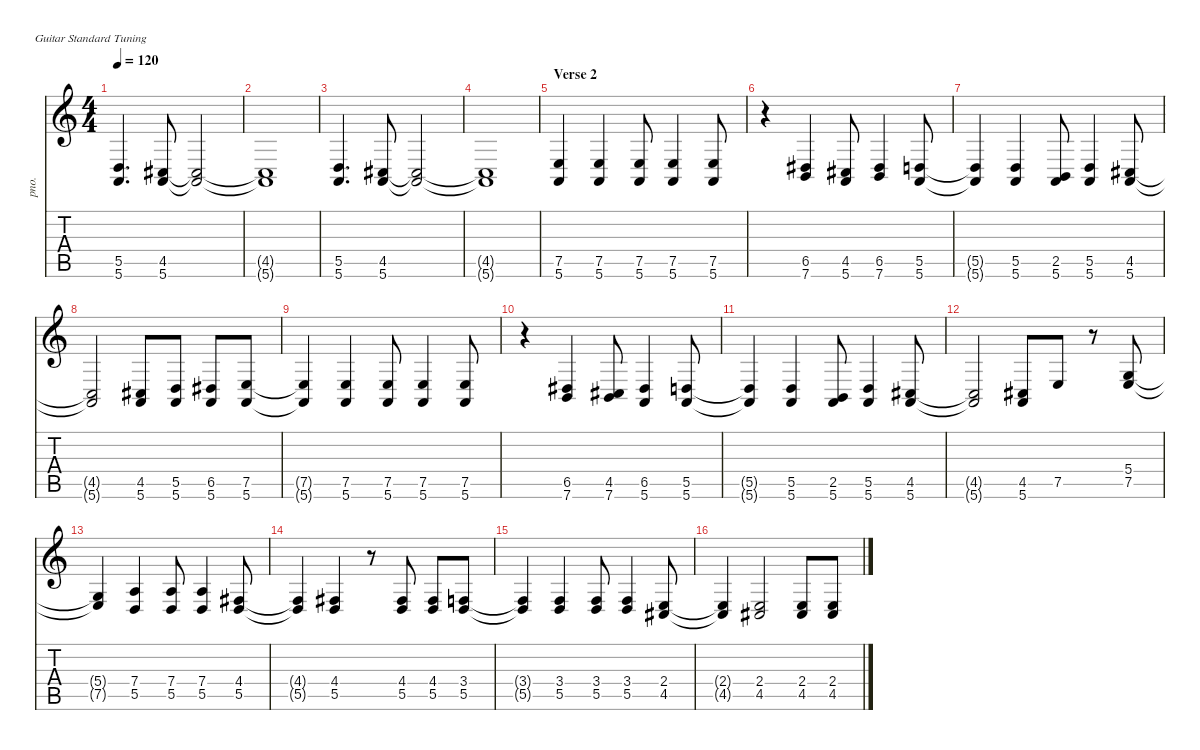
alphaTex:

\defaultSystemsLayout 4
\hideDynamics
\bracketExtendMode nobrackets
\otherSystemsTrackNameOrientation horizontal
\track ("John - Piano" "pno.") {instrument brightacousticpiano}
\staff {score tabs}
\tuning (E4 B3 G3 D3 A2 E2)
\ts (4 4)
\tempo 120
\clef g2
\ks c
(5.5 5.6).4{d dy fff} (4.5{acc #} 5.6).8 (4.5{t acc #} 5.6{t}).2{dy f} |
(4.5{t acc #} 5.6{t}).1 |
(5.5 5.6).4{d dy fff} (4.5{acc #} 5.6).8 (4.5{t acc #} 5.6{t}).2{dy f} |
(4.5{t acc #} 5.6{t}).1 |
\section ("" "Verse 2")
(7.5 5.6).4{dy ff} (7.5 5.6).4 (7.5 5.6).8 (7.5 5.6).4 (7.5 5.6).8 |
r.4 (6.5{acc #} 7.6).4 (4.5{acc #} 5.6).8 (6.5{acc #} 7.6).4 (5.5 5.6).8 |
(5.5{t} 5.6{t}).4{dy f} (5.5 5.6).4{dy ff} (2.5 5.6).8 (5.5 5.6).4 (4.5{acc #} 5.6).8 |
(4.5{t acc #} 5.6{t}).2{dy f} (4.5{acc #} 5.6).8{dy ff} (5.5 5.6).8 (6.5{acc #} 5.6).8 (7.5 5.6).8 |
(7.5{t} 5.6{t}).4{dy f} (7.5 5.6).4{dy ff} (7.5 5.6).8 (7.5 5.6).4 (7.5 5.6).8 |
r.4 (6.5{acc #} 7.6).4 (4.5{acc #} 7.6).8 (6.5{acc #} 5.6).4 (5.5 5.6).8 |
(5.5{t} 5.6{t}).4{dy f} (5.5 5.6).4{dy ff} (2.5 5.6).8 (5.5 5.6).4 (4.5{acc #} 5.6).8 |
(4.5{t acc #} 5.6{t}).2{dy f} (4.5{acc #} 5.6).8{dy ff} 7.5.8 r.8 (5.4 7.5).8{dy f} |
(5.4{t} 7.5{t}).4 (7.4 5.5).4{dy ff} (7.4 5.5).8 (7.4 5.5).4 (4.4{acc #} 5.5).8 |
(4.4{t acc #} 5.5{t}).4{dy f} (4.4{acc #} 5.5).4 r.8 (4.4{acc #} 5.5).8 (4.4{acc #} 5.5).8 (3.4 5.5).8 |
(3.4{t} 5.5{t}).4 (3.4 5.5).4{dy ff} (3.4 5.5).8 (3.4 5.5).4 (2.4 4.5{acc #}).8 |
(2.4{t} 4.5{t acc #}).4{dy f} (2.4 4.5{acc #}).2{dy ff} (2.4 4.5{acc #}).8 (2.4 4.5{acc #}).8
